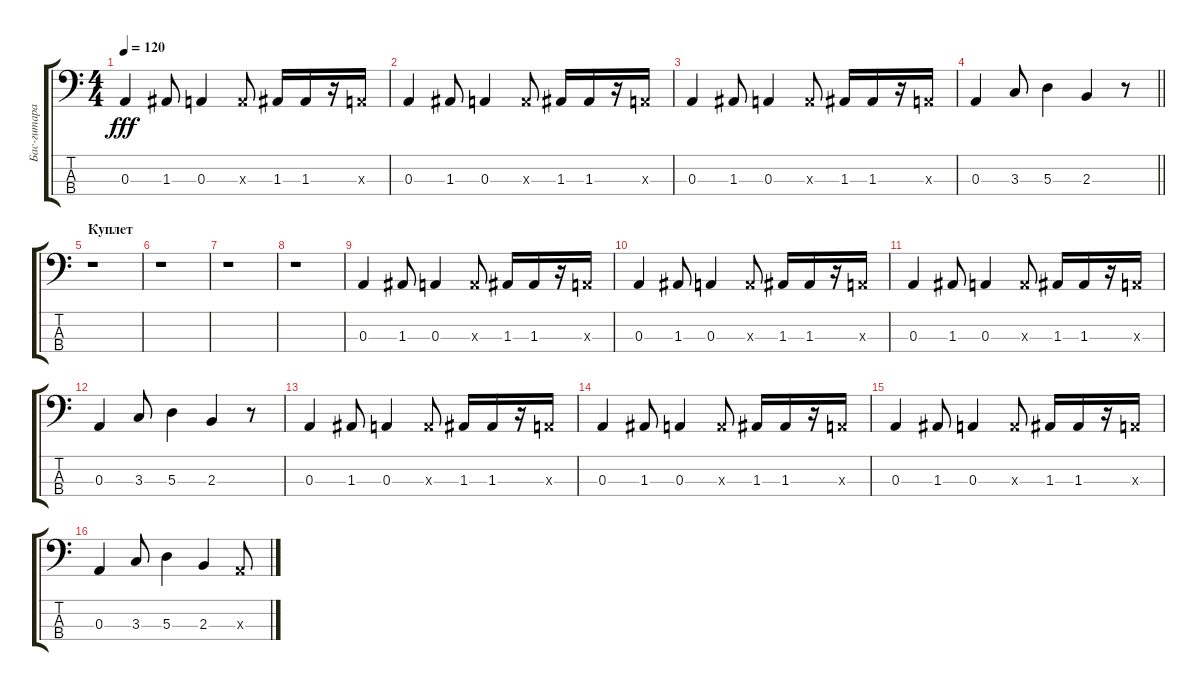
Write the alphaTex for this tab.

\track ("Бас-гитара" "Бас-гитара") {instrument electricbassfinger}
\staff {score tabs}
\tuning (G2 D2 A1 E1) {hide}
\ts (4 4)
\tempo 120
\clef f4
\ks c
0.3.4{dy fff} 1.3.8 0.3.4 0.3{x}.8 1.3.16 1.3.16 r.16 0.3{x}.16 |
0.3.4 1.3.8 0.3.4 0.3{x}.8 1.3.16 1.3.16 r.16 0.3{x}.16 |
0.3.4 1.3.8 0.3.4 0.3{x}.8 1.3.16 1.3.16 r.16 0.3{x}.16 |
\barLineRight lightlight
0.3.4 3.3.8 5.3.4 2.3.4 r.8 |
\section ("" "Куплет")
r.1 |
r.1 |
r.1 |
r.1 |
0.3.4 1.3.8 0.3.4 0.3{x}.8 1.3.16 1.3.16 r.16 0.3{x}.16 |
0.3.4 1.3.8 0.3.4 0.3{x}.8 1.3.16 1.3.16 r.16 0.3{x}.16 |
0.3.4 1.3.8 0.3.4 0.3{x}.8 1.3.16 1.3.16 r.16 0.3{x}.16 |
0.3.4 3.3.8 5.3.4 2.3.4 r.8 |
0.3.4 1.3.8 0.3.4 0.3{x}.8 1.3.16 1.3.16 r.16 0.3{x}.16 |
0.3.4 1.3.8 0.3.4 0.3{x}.8 1.3.16 1.3.16 r.16 0.3{x}.16 |
0.3.4 1.3.8 0.3.4 0.3{x}.8 1.3.16 1.3.16 r.16 0.3{x}.16 |
0.3.4 3.3.8 5.3.4 2.3.4 0.3{x}.8
